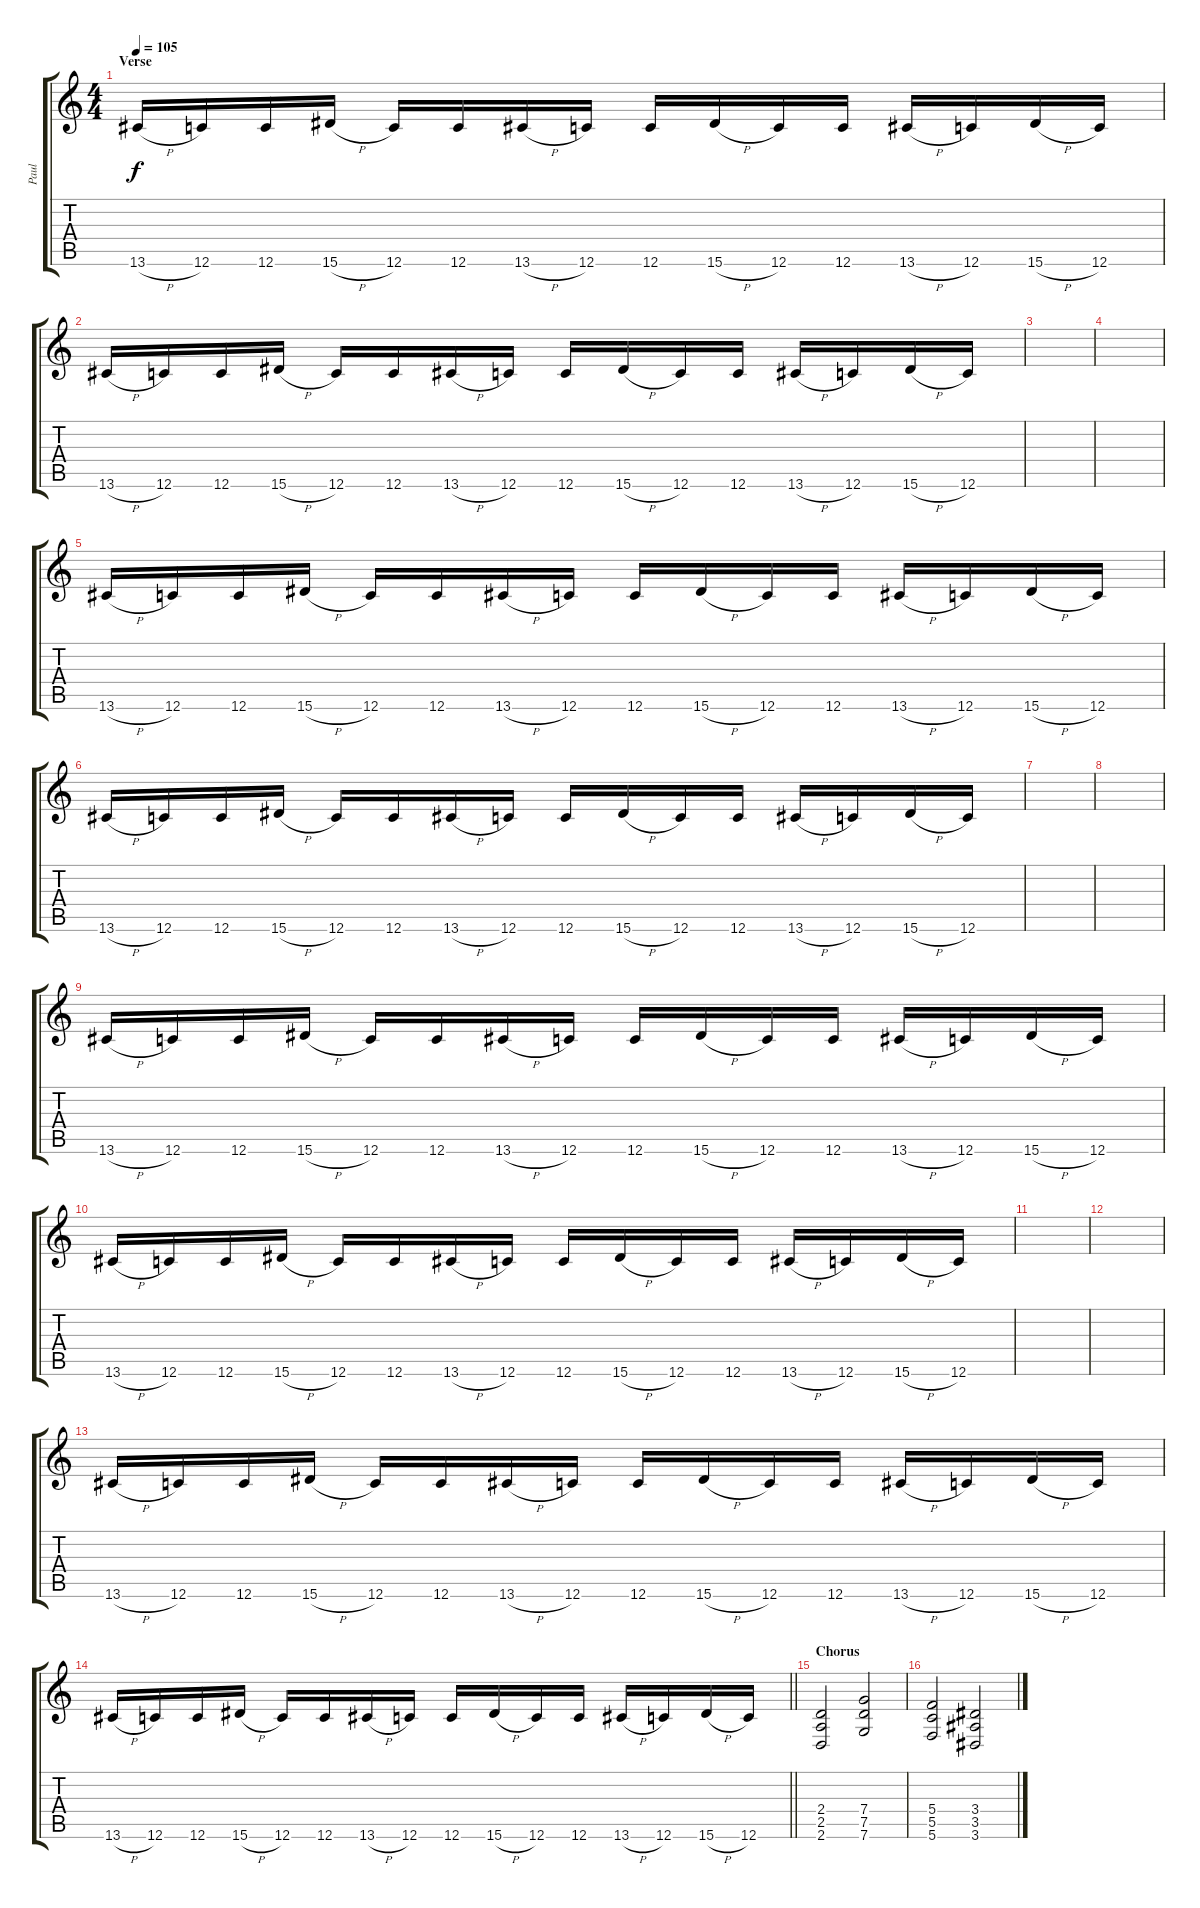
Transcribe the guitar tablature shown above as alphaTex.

\track ("Paul" "Paul") {instrument distortionguitar}
\staff {score tabs}
\tuning (D4 A3 F3 C3 G2 C2) {hide}
\ts (4 4)
\section ("" "Verse")
\tempo 105
\clef g2
\ks c
13.6{h}.16{dy f} 12.6.16 12.6.16 15.6{h}.16 12.6.16 12.6.16 13.6{h}.16 12.6.16 12.6.16 15.6{h}.16 12.6.16 12.6.16 13.6{h}.16 12.6.16 15.6{h}.16 12.6.16 |
13.6{h}.16 12.6.16 12.6.16 15.6{h}.16 12.6.16 12.6.16 13.6{h}.16 12.6.16 12.6.16 15.6{h}.16 12.6.16 12.6.16 13.6{h}.16 12.6.16 15.6{h}.16 12.6.16 |
|
|
13.6{h}.16 12.6.16 12.6.16 15.6{h}.16 12.6.16 12.6.16 13.6{h}.16 12.6.16 12.6.16 15.6{h}.16 12.6.16 12.6.16 13.6{h}.16 12.6.16 15.6{h}.16 12.6.16 |
13.6{h}.16 12.6.16 12.6.16 15.6{h}.16 12.6.16 12.6.16 13.6{h}.16 12.6.16 12.6.16 15.6{h}.16 12.6.16 12.6.16 13.6{h}.16 12.6.16 15.6{h}.16 12.6.16 |
|
|
13.6{h}.16 12.6.16 12.6.16 15.6{h}.16 12.6.16 12.6.16 13.6{h}.16 12.6.16 12.6.16 15.6{h}.16 12.6.16 12.6.16 13.6{h}.16 12.6.16 15.6{h}.16 12.6.16 |
13.6{h}.16 12.6.16 12.6.16 15.6{h}.16 12.6.16 12.6.16 13.6{h}.16 12.6.16 12.6.16 15.6{h}.16 12.6.16 12.6.16 13.6{h}.16 12.6.16 15.6{h}.16 12.6.16 |
|
|
13.6{h}.16 12.6.16 12.6.16 15.6{h}.16 12.6.16 12.6.16 13.6{h}.16 12.6.16 12.6.16 15.6{h}.16 12.6.16 12.6.16 13.6{h}.16 12.6.16 15.6{h}.16 12.6.16 |
\barLineRight lightlight
13.6{h}.16 12.6.16 12.6.16 15.6{h}.16 12.6.16 12.6.16 13.6{h}.16 12.6.16 12.6.16 15.6{h}.16 12.6.16 12.6.16 13.6{h}.16 12.6.16 15.6{h}.16 12.6.16 |
\section ("" "Chorus")
(2.4 2.5 2.6).2 (7.4 7.5 7.6).2 |
(5.4 5.5 5.6).2 (3.4 3.5 3.6).2
